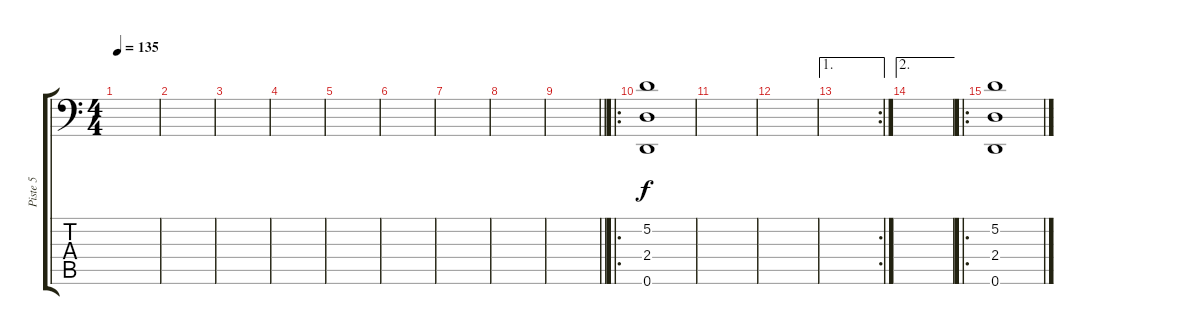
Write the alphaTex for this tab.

\track ("Piste 5" "Piste 5") {instrument electricguitarjazz}
\staff {score tabs}
\tuning (D3 A2 F2 C2 G1 D1) {hide}
\ts (4 4)
\tempo 135
\clef f4
\ks c
|
|
|
|
|
|
|
|
\barLineRight lightlight
|
\ro
(5.2 2.4 0.6).1{instrument tinklebell} |
|
|
\ae 1
\rc 2
|
\ae 2
|
\ro
(5.2 2.4 0.6).1{instrument tinklebell}
